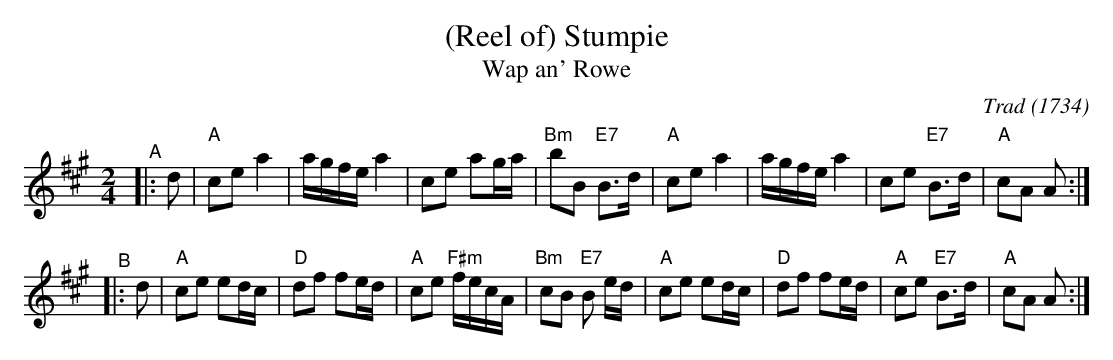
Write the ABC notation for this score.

X:1
T: (Reel of) Stumpie
T: Wap an' Rowe
O: Trad (1734)
M: 2/4
L: 1/8
K: A
"^A"|: d |\
"A"ce a2 | a/g/f/e/ a2 | ce ag/a/ | "Bm"bB "E7"B>d |\
"A"ce a2 | a/g/f/e/ a2 | ce "E7"B>d | "A"cA A :|
"^B" |: d |\
"A"ce ed/c/ | "D"df fe/d/ | "A"ce "F#m"f/e/c/A/ | "Bm"cB "E7"B e/d/ |\
"A"ce ed/c/ | "D"df fe/d/ | "A"ce "E7"B>d | "A"cA A :|
